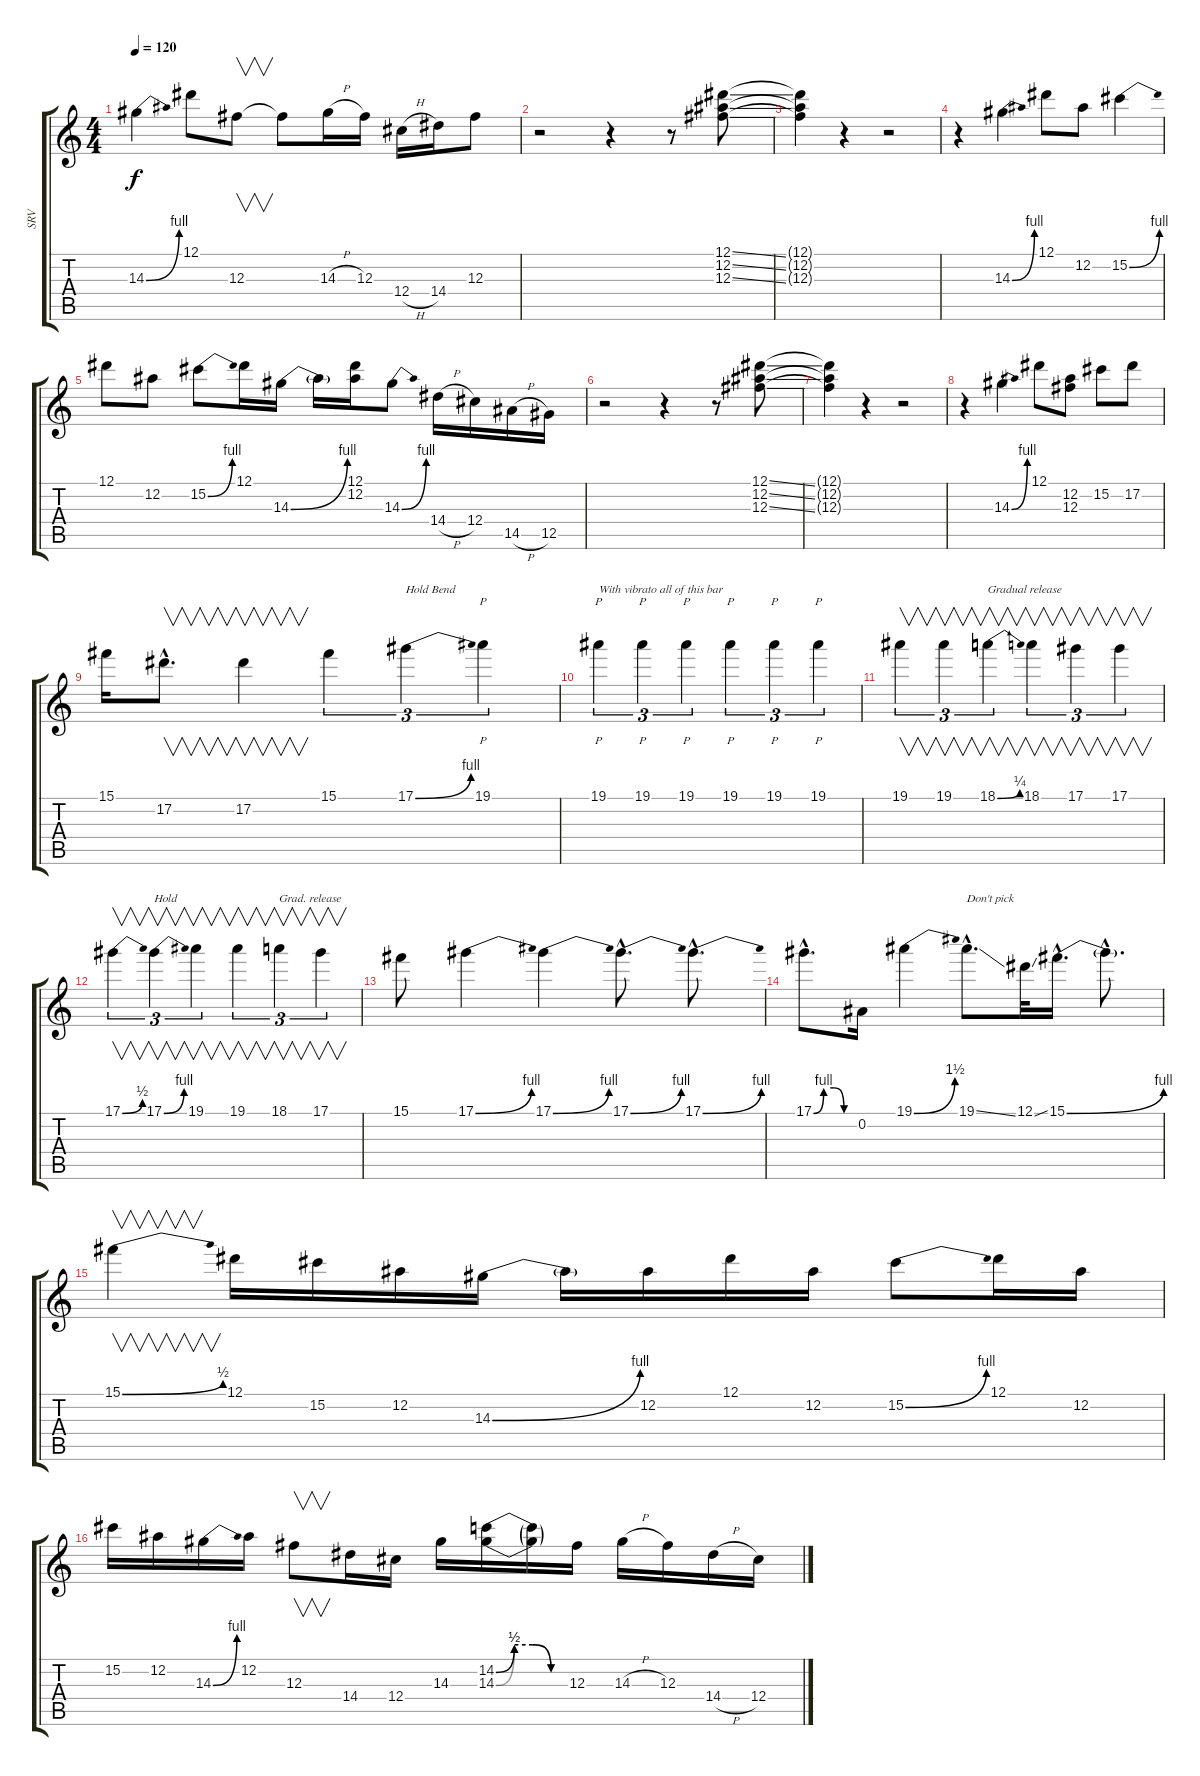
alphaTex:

\track ("SRV" "SRV") {instrument overdrivenguitar}
\staff {score tabs}
\tuning (Eb4 Bb3 Gb3 Db3 Ab2 Eb2) {hide}
\ts (4 4)
\tempo 120
\clef g2
\ks c
14.3{be (bend 0 0 60 4)}.4{dy f} 12.1.8 12.3.8{v} 12.3{t}.8 14.3{h}.16 12.3.16 12.4{h}.16 14.4.16 12.3.8 |
r.2 r.4 r.8 (12.1{ss} 12.2{ss} 12.3{ss}).8 |
(12.1{t} 12.2{t} 12.3{t}).4 r.4 r.2 |
r.4 14.3{be (bend 0 0 60 4)}.4 12.1.8 12.2.8 15.2{be (bend 0 0 60 4)}.4 |
12.1.8 12.2.8 15.2{be (bend 0 0 60 4)}.8 12.1.16 14.3{be (bend 0 0 60 4)}.16 14.3{t}.16 (12.1 12.2).16 14.3{be (bend 0 0 60 4)}.8 14.4{h}.16 12.4.16 14.5{h}.16 12.5.16 |
r.2 r.4 r.8 (12.1{ss} 12.2{ss} 12.3{ss}).8 |
(12.1{t} 12.2{t} 12.3{t}).4 r.4 r.2 |
r.4 14.3{be (bend 0 0 60 4)}.4 12.1.8 (12.2 12.3).8 15.2.8 17.2.8 |
15.1.16 17.2{hac}.8{v d} 17.2.4{v} 15.1.4{tu (3 2)} 17.1{be (bend 0 0 60 4)}.4{tu (3 2) txt "Hold Bend"} 19.1.4{p tu (3 2)} |
19.1.4{p tu (3 2) txt "With vibrato all of this bar"} 19.1.4{p tu (3 2)} 19.1.4{p tu (3 2)} 19.1.4{p tu (3 2)} 19.1.4{p tu (3 2)} 19.1.4{p tu (3 2)} |
19.1.4{v tu (3 2)} 19.1.4{v tu (3 2)} 18.1{be (bend 0 0 60 1)}.4{v tu (3 2) txt "Gradual release"} 18.1.4{v tu (3 2)} 17.1.4{v tu (3 2)} 17.1.4{v tu (3 2)} |
17.1{be (bend 0 0 60 2)}.4{v tu (3 2)} 17.1{be (bend 0 0 60 4)}.4{v tu (3 2) txt "Hold"} 19.1.4{v tu (3 2)} 19.1.4{v tu (3 2)} 18.1.4{v tu (3 2) txt "Grad. release"} 17.1.4{v tu (3 2)} |
15.1.8 17.1{be (bend 0 0 60 4)}.4 17.1{be (bend 0 0 60 4)}.4 17.1{be (bend 0 0 60 4) hac}.8{d} 17.1{be (bend 0 0 60 4) hac}.8{d} |
17.1{be (custom 0 0 15 4 30 4 45 0 60 0) hac}.8{d} 0.2.16 19.1{be (bend 0 0 60 6)}.4 19.1{ss hac}.8{d txt "Don't pick"} 12.1{ss}.32 15.1{be (bend 0 0 60 4) hac}.16{d} 15.1{hac t}.8{d} |
15.1{be (bend 0 0 60 2)}.4{v} 12.1.16 15.2.16 12.2.16 14.3{be (bend 0 0 60 4)}.16 14.3{t}.16 12.2.16 12.1.16 12.2.16 15.2{be (bend 0 0 60 4)}.8 12.1.16 12.2.16 |
15.2.16 12.2.16 14.3{be (bend 0 0 60 4)}.16 12.2.16 12.3.8{v} 14.4.16 12.4.16 14.3.16 (14.2{be (custom 0 0 15 2 30 2 45 0 60 0)} 14.3{be (custom 0 0 15 2 30 2 45 0 60 0)}).16 (14.2{t} 14.3{t}).16 12.3.16 14.3{h}.16 12.3.16 14.4{h}.16 12.4.16
